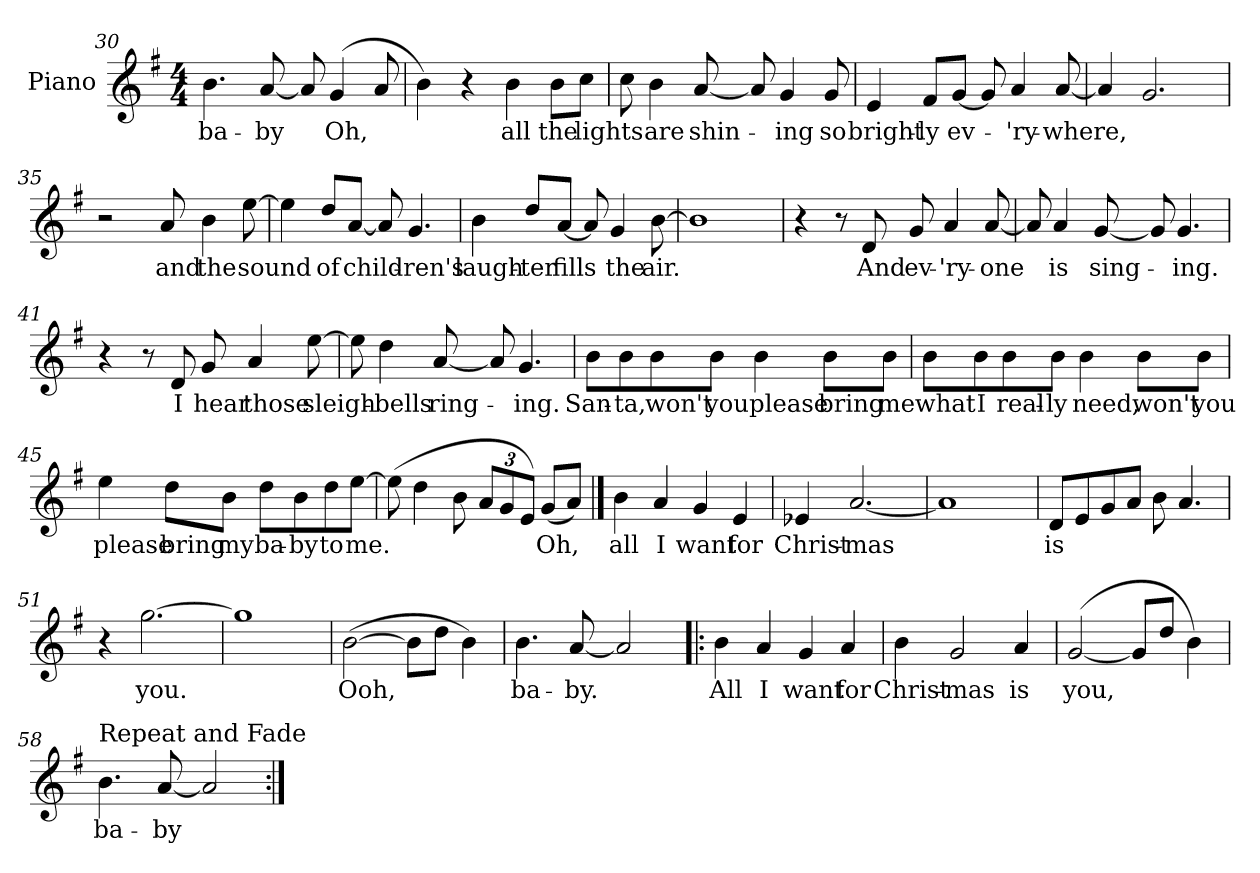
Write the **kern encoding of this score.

**kern	**text
*part1	*part1
*staff1	*staff1
*I"Piano	*
*I'Pno.	*
*clefG2	*
*k[f#]	*
*G:	*
*M4/4	*
=30	=30
4.b\	ba-
[8a/	-by
8a/]	.
(4g/	Oh,
8a/	.
=31	=31
4b\)	.
4r	.
4b\	all
8b\L	the
8cc\J	lights
=32	=32
8cc\	.
4b\	are
[8a/	shin-
8a/]	.
4g/	-ing
8g/	so
!!LO:LB:g=z
=33	=33
4e/	bright-
8f#/L	-ly
[8g/J	ev-
8g/]	.
4a/	-'ry-
[8a/	-where,
=34	=34
4a/]	.
2.g/	.
=35	=35
2r	.
8a/	and
4b\	the
[8ee\	sound
=36	=36
4ee\]	.
8dd/L	of
[8a/J	child-
8a/]	.
4.g/	-ren's
!!LO:LB:g=z
=37	=37
4b\	laugh-
8dd/L	-ter
[8a/J	fills
8a/]	.
4g/	the
[8b\	air.
=38	=38
1b]	.
=39	=39
4r	.
8r	.
8d/	And
8g/	ev-
4a/	-'ry-
[8a/	-one
=40	=40
8a/]	.
4a/	is
[8g/	sing-
8g/]	.
4.g/	-ing.
!!LO:LB:g=z
=41	=41
4r	.
8r	.
8d/	I
8g/	hear
4a/	those
[8ee\	sleigh-
=42	=42
8ee\]	.
4dd\	-bells
[8a/	ring-
8a/]	.
4.g/	-ing.
=43	=43
8b\L	San-
8b\	-ta,
8b\	won't
8b\J	you
4b\	please
8b\L	bring
8b\J	me
!!LO:LB:g=z
=44	=44
8b\L	what
8b\	I
8b\	real-
8b\J	-ly
4b\	need,
8b\L	won't
8b\J	you
=45	=45
4ee\	please
8dd\L	bring
8b\J	my
8dd\L	ba-
8b\	-by
8dd\	to
[8ee\J	me.
=46	=46
(8ee\]	.
4dd\	.
8b\	.
*Xbrackettup	*
12a/L	.
12g/	.
12e/J)	.
(8g/L	Oh,
8a/J)	.
!!LO:LB:g=z
==47	==47
4b\	all
4a/	I
4g/	want
4e/	for
=48	=48
4e-X/	Christ-
[2.a/	-mas
=49	=49
1a]	.
=50	=50
8d/L	is
8e/	.
8g/	.
8a/J	.
8b\	.
4.a/	.
=51	=51
4r	.
[2.gg\	you.
=52	=52
1gg]	.
!!LO:LB:g=z
=53	=53
([2b\	Ooh,
8b\L]	.
8dd\J	.
4b\)	.
=54	=54
4.b\	ba-
[8a/	-by.
2a/]	.
=55!|:	=55!|:
4b\	All
4a/	I
4g/	want
4a/	for
=56	=56
4b\	Christ-
2g/	-mas
4a/	is
=57	=57
([2g/	you,
8g/L]	.
8dd/J	.
4b\)	.
=58	=58
!LO:TX:a:t=Repeat and Fade	!
4.b\	ba-
[8a/	-by
2a/]	.
=:|!	=:|!
*-	*-
